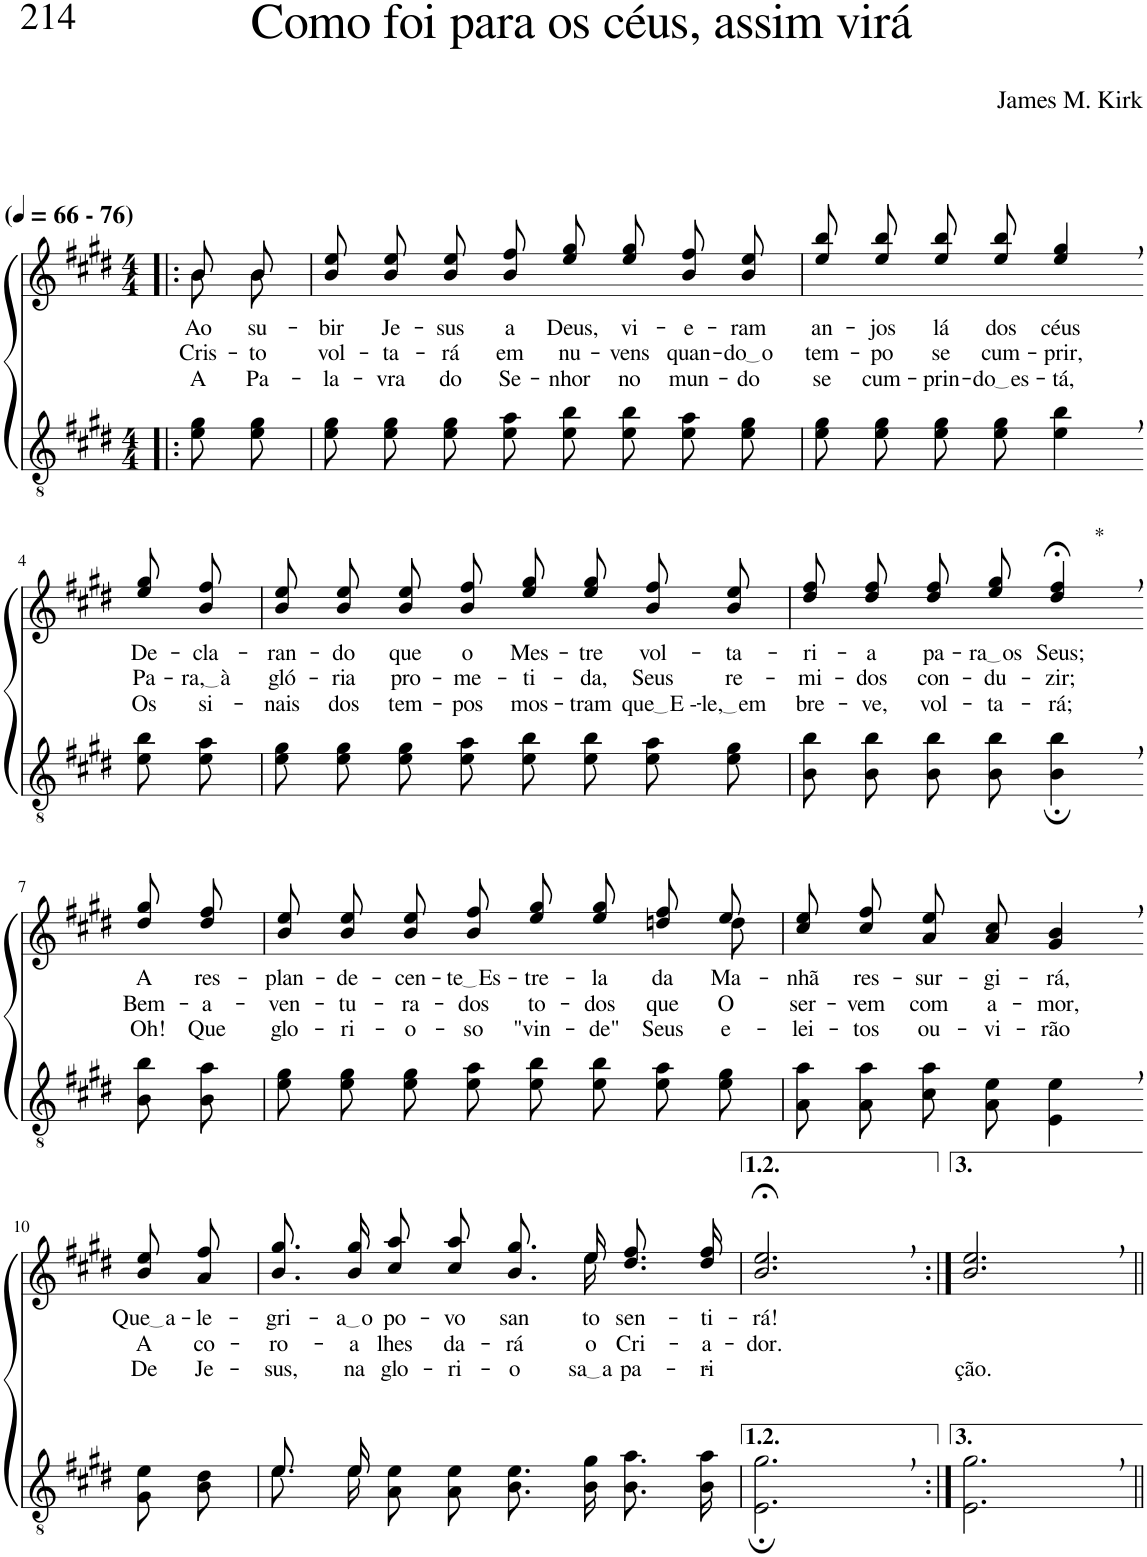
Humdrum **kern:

**kern	**kern	**text	**text	**text
*part2	*part1	*part1	*part1	*part1
*staff2	*staff1	*staff1	*staff1	*staff1
*I"Parte III e IV	*I"Parte I e II	*	*	*
*clefGv2	*clefG2	*	*	*
*Trd5c9	*Trd5c9	*	*	*
*k[f#c#g#d#]	*k[f#c#g#d#]	*	*	*
*M4/4	*M4/4	*	*	*
*MM66	*MM66	*	*	*
=1!|:	=1!|:	=1!|:	=1!|:	=1!|:
*	*^	*	*	*
!	!LO:TX:a:B:t=(	!	!	!	!
!	!LO:TX:a:B:t=- 76)	!	!	!	!
!	!	!	!LO:LY:b	!LO:LY:b	!LO:LY:b
8e\ 8g#\L	8b/L	8b\L	Ao	Cris-	A
!	!	!	!LO:LY:b	!LO:LY:b	!LO:LY:b
8e\ 8g#\J	8b/J	8b\J	su-	-to	Pa-
=2	=2	=2	=2	=2	=2
!	!	!	!LO:LY:b	!LO:LY:b	!LO:LY:b
*	*v	*v	*	*	*
8e\ 8g#\L	8b\ 8ee\L	-bir	vol-	la-
!	!	!LO:LY:b	!LO:LY:b	!LO:LY:b
8e\ 8g#\J	8b\ 8ee\J	Je-	-ta-	-vra
!	!	!LO:LY:b	!LO:LY:b	!LO:LY:b
8e\ 8g#\L	8b\ 8ee\L	-sus	-rá	do
!	!	!LO:LY:b	!LO:LY:b	!LO:LY:b
8e\ 8a\J	8b\ 8ff#\J	a	em	Se-
!	!	!LO:LY:b	!LO:LY:b	!LO:LY:b
8e\ 8b\L	8ee\ 8gg#\L	Deus,	nu-	-nhor
!	!	!LO:LY:b	!LO:LY:b	!LO:LY:b
8e\ 8b\J	8ee\ 8gg#\J	vi-	-vens	no
!	!	!LO:LY:b	!LO:LY:b	!LO:LY:b
8e\ 8a\L	8b\ 8ff#\L	-e-	quan-	mun-
!	!	!LO:LY:b	!LO:LY:b	!LO:LY:b
8e\ 8g#\J	8b\ 8ee\J	-ram	do o	-do
=3	=3	=3	=3	=3
!	!	!LO:LY:b	!LO:LY:b	!LO:LY:b
8e\ 8g#\L	8ee\ 8bb\L	an-	tem-	se
!	!	!LO:LY:b	!LO:LY:b	!LO:LY:b
8e\ 8g#\J	8ee\ 8bb\J	-jos	-po	cum-
!	!	!LO:LY:b	!LO:LY:b	!LO:LY:b
8e\ 8g#\L	8ee\ 8bb\L	lá	se	-prin-
!	!	!LO:LY:b	!LO:LY:b	!LO:LY:b
8e\ 8g#\J	8ee\ 8bb\J	dos	cum-	do es
!	!	!LO:LY:b	!LO:LY:b	!LO:LY:b
4e\, 4b\,	4ee/, 4gg#/,	céus	-prir,	-tá,
!!LO:LB:g=z
=4-	=4-	=4-	=4-	=4-
!	!	!LO:LY:b	!LO:LY:b	!LO:LY:b
8e\ 8b\L	8ee\ 8gg#\L	De-	Pa-	Os
!	!	!LO:LY:b	!LO:LY:b	!LO:LY:b
8e\ 8a\J	8b\ 8ff#\J	-cla-	ra, à	si-
=5	=5	=5	=5	=5
!	!	!LO:LY:b	!LO:LY:b	!LO:LY:b
8e\ 8g#\L	8b\ 8ee\L	-ran-	gló-	-nais
!	!	!LO:LY:b	!LO:LY:b	!LO:LY:b
8e\ 8g#\J	8b\ 8ee\J	-do	-ria	dos
!	!	!LO:LY:b	!LO:LY:b	!LO:LY:b
8e\ 8g#\L	8b\ 8ee\L	que	pro-	tem-
!	!	!LO:LY:b	!LO:LY:b	!LO:LY:b
8e\ 8a\J	8b\ 8ff#\J	o	-me-	-pos
!	!	!LO:LY:b	!LO:LY:b	!LO:LY:b
8e\ 8b\L	8ee\ 8gg#\L	Mes-	-ti-	mos-
!	!	!LO:LY:b	!LO:LY:b	!LO:LY:b
8e\ 8b\J	8ee\ 8gg#\J	-tre	-da,	-tram
!	!	!LO:LY:b	!LO:LY:b	!LO:LY:b
8e\ 8a\L	8b\ 8ff#\L	vol-	Seus	que E -
!	!	!LO:LY:b	!LO:LY:b	!LO:LY:b
8e\ 8g#\J	8b\ 8ee\J	-ta-	re-	le, em
=6	=6	=6	=6	=6
!	!	!LO:LY:b	!LO:LY:b	!LO:LY:b
8B\ 8b\L	8dd#\ 8ff#\L	-ri-	-mi-	bre-
!	!	!LO:LY:b	!LO:LY:b	!LO:LY:b
8B\ 8b\J	8dd#\ 8ff#\J	-a	-dos	-ve,
!	!	!LO:LY:b	!LO:LY:b	!LO:LY:b
8B\ 8b\L	8dd#\ 8ff#\L	pa-	con-	vol-
!	!	!LO:LY:b	!LO:LY:b	!LO:LY:b
8B\ 8b\J	8ee\ 8gg#\J	ra os	-du-	-ta-
!	!LO:TX:a:t=*	!	!	!
!	!	!LO:LY:b	!LO:LY:b	!LO:LY:b
4B\;, 4b\;,	4dd#/;<, 4ff#/;<,	Seus;	-zir;	-rá;
!!LO:LB:g=z
=7-	=7-	=7-	=7-	=7-
!	!	!LO:LY:b	!LO:LY:b	!LO:LY:b
8B\ 8b\L	8dd#\ 8gg#\L	A	Bem-	Oh!
!	!	!LO:LY:b	!LO:LY:b	!LO:LY:b
8B\ 8a\J	8dd#\ 8ff#\J	res-	-a-	Que
=8	=8	=8	=8	=8
!	!	!LO:LY:b	!LO:LY:b	!LO:LY:b
*	*^	*	*	*
8e\ 8g#\L	8b\ 8ee\L	2..ryy	-plan-	-ven-	glo-
!	!	!	!LO:LY:b	!LO:LY:b	!LO:LY:b
8e\ 8g#\J	8b\ 8ee\J	.	-de-	-tu-	-ri-
!	!	!	!LO:LY:b	!LO:LY:b	!LO:LY:b
8e\ 8g#\L	8b\ 8ee\L	.	-cen-	-ra-	-o-
!	!	!	!LO:LY:b	!LO:LY:b	!LO:LY:b
8e\ 8a\J	8b\ 8ff#\J	.	te Es	-dos	-so
!	!	!	!LO:LY:b	!LO:LY:b	!LO:LY:b
8e\ 8b\L	8ee\ 8gg#\L	.	-tre-	to-	"vin-
!	!	!	!LO:LY:b	!LO:LY:b	!LO:LY:b
8e\ 8b\J	8ee\ 8gg#\J	.	-la	-dos	-de"
!	!	!	!LO:LY:b	!LO:LY:b	!LO:LY:b
8e\ 8a\L	8ddn\ 8ff#\L	.	da	que	Seus
!	!	!	!LO:LY:b	!LO:LY:b	!LO:LY:b
8e\ 8g#\J	8ee\J	8dd\	Ma-	O	-e-
=9	=9	=9	=9	=9	=9
!	!	!	!LO:LY:b	!LO:LY:b	!LO:LY:b
*	*v	*v	*	*	*
8A\ 8a\L	8cc#\ 8ee\L	-nhã	ser-	-lei-
!	!	!LO:LY:b	!LO:LY:b	!LO:LY:b
8A\ 8a\J	8cc#\ 8ff#\J	res-	-vem	-tos
!	!	!LO:LY:b	!LO:LY:b	!LO:LY:b
8c#\ 8a\L	8a\ 8ee\L	-sur-	com	ou-
!	!	!LO:LY:b	!LO:LY:b	!LO:LY:b
8A\ 8e\J	8a\ 8cc#\J	-gi-	a-	-vi-
!	!	!LO:LY:b	!LO:LY:b	!LO:LY:b
4E\, 4e\,	4g#/, 4b/,	-rá,	-mor,	-rão
!!LO:LB:g=z
=10-	=10-	=10-	=10-	=10-
!	!	!LO:LY:b	!LO:LY:b	!LO:LY:b
8G#\ 8e\L	8b\ 8ee\L	Que a	A	De
!	!	!LO:LY:b	!LO:LY:b	!LO:LY:b
8B\ 8d#\J	8a\ 8ff#\J	-le-	co-	Je-
=11	=11	=11	=11	=11
*^	*^	*	*	*
!	!	!	!	!LO:LY:b	!LO:LY:b	!LO:LY:b
8.e/L	8.e\L	2ryy	8.b\ 8.gg#\L	-gri-	-ro-	-sus,
!	!	!	!	!LO:LY:b	!LO:LY:b	!LO:LY:b
16e/Jk	16e\Jk	.	16b\ 16gg#\Jk	a o	-a	na
!	!	!	!	!LO:LY:b	!LO:LY:b	!LO:LY:b
2.ryy	8A\ 8e\L	.	8cc#\ 8aa\L	po-	lhes	glo-
!	!	!	!	!LO:LY:b	!LO:LY:b	!LO:LY:b
.	8A\ 8e\J	.	8cc#\ 8aa\J	-vo	da-	-ri-
!	!	!	!	!LO:LY:b	!LO:LY:b	!LO:LY:b
.	8.B\ 8.e\L	8.ryy	8.b\ 8.gg#\L	san-	-rá	-o-
!	!	!	!	!LO:LY:b	!LO:LY:b	!LO:LY:b
.	16B\ 16g#\Jk	16ee\	16ee\Jk	-to	o	sa a
!	!	!	!	!LO:LY:b	!LO:LY:b	!LO:LY:b
.	8.B\ 8.a\L	4ryy	8.dd#\ 8.ff#\L	sen-	Cri-	-pa-
!	!	!	!	!LO:LY:b	!LO:LY:b	!LO:LY:b
.	16B\ 16a\Jk	.	16dd#\ 16ff#\Jk	-ti-	-a-	-ri-
=12	=12	=12	=12	=12	=12	=12
!	!	!	!	!LO:LY:b	!LO:LY:b	!
*v	*v	*	*	*	*	*
*	*v	*v	*	*	*
2.E\;, 2.g#\;,	2.b/;<, 2.ee/;<,	-rá!	-dor.	.
=13:|!	=13:|!	=13:|!	=13:|!	=13:|!
!	!	!	!	!LO:LY:b
2.E\, 2.g#\,	2.b/, 2.ee/,	.	.	-ção.
=||	=||	=||	=||	=||
*-	*-	*-	*-	*-
